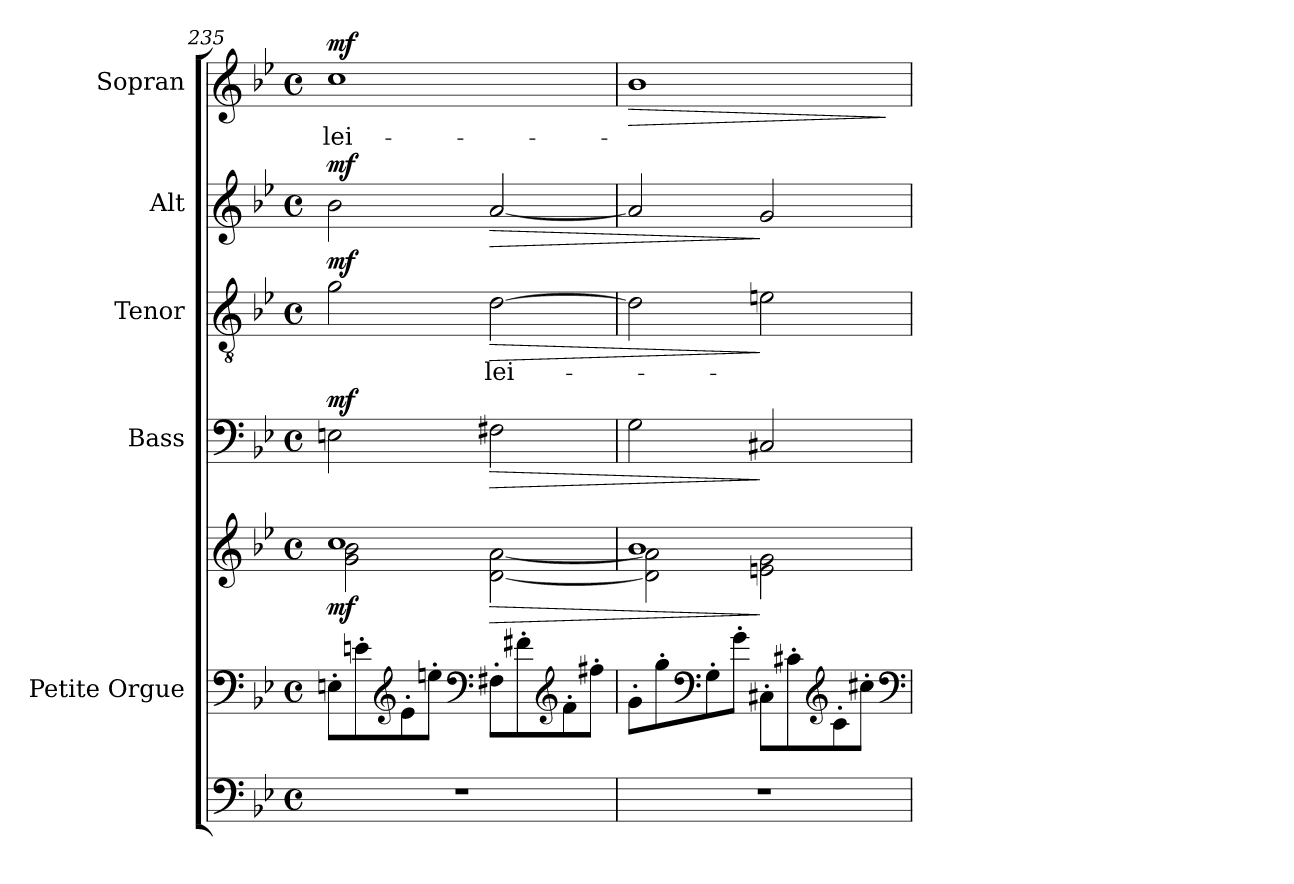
**kern	**kern	**kern	**dynam	**kern	**dynam	**kern	**text	**dynam	**kern	**dynam	**kern	**text	**dynam
*part6	*part5	*part5	*part5	*part4	*part4	*part3	*part3	*part3	*part2	*part2	*part1	*part1	*part1
*staff7	*staff6	*staff5	*staff5/6	*staff4	*staff4	*staff3	*staff3	*staff3	*staff2	*staff2	*staff1	*staff1	*staff1
*	*I"Petite Orgue	*	*	*I"Bass	*	*I"Tenor	*	*	*I"Alt	*	*I"Sopran	*	*
*	*I'Org. 1	*	*	*I'B.	*	*I'T.	*	*	*I'A.	*	*I'S.	*	*
*clefF4	*clefF4	*clefG2	*	*clefF4	*	*clefGv2	*	*	*clefG2	*	*clefG2	*	*
*k[b-e-]	*k[b-e-]	*k[b-e-]	*	*k[b-e-]	*	*k[b-e-]	*	*	*k[b-e-]	*	*k[b-e-]	*	*
*B-:	*B-:	*B-:	*	*B-:	*	*B-:	*	*	*B-:	*	*B-:	*	*
*M4/4	*M4/4	*M4/4	*	*M4/4	*	*M4/4	*	*	*M4/4	*	*M4/4	*	*
*met(c)	*met(c)	*met(c)	*	*met(c)	*	*met(c)	*	*	*met(c)	*	*met(c)	*	*
=235	=235	=235	=235	=235	=235	=235	=235	=235	=235	=235	=235	=235	=235
*	*	*^	*	*	*	*	*	*	*	*	*	*	*
!	!	!	!	!LO:DY:b	!	!LO:DY:a	!	!	!LO:DY:a	!	!LO:DY:a	!	!LO:LY:b	!LO:DY:a
1r	8En'>\L	1cc	2g\ 2b-\	mf	2En\	mf	2g\	.	mf	2b-\	mf	1cc	-lei-	mf
.	8en'>\	.	.	.	.	.	.	.	.	.	.	.	.	.
*	*clefG2	*	*	*	*	*	*	*	*	*	*	*	*	*
.	8e'>\	.	.	.	.	.	.	.	.	.	.	.	.	.
.	8ee'>\J	.	.	.	.	.	.	.	.	.	.	.	.	.
*	*clefF4	*	*	*	*	*	*	*	*	*	*	*	*	*
!	!	!	!	!LO:HP:b	!	!LO:HP:b	!	!LO:LY:b	!LO:HP:b	!	!LO:HP:b	!	!	!
.	8F#X'>\L	.	[<2d\ [<2a\	>	2F#X\	>	[2d\	-lei-	>	[2a/	>	.	.	.
.	8f#X'>\	.	.	.	.	.	.	.	.	.	.	.	.	.
*	*clefG2	*	*	*	*	*	*	*	*	*	*	*	*	*
.	8f#'>\	.	.	.	.	.	.	.	.	.	.	.	.	.
.	8ff#'>\J	.	.	.	.	.	.	.	.	.	.	.	.	.
=236	=236	=236	=236	=236	=236	=236	=236	=236	=236	=236	=236	=236	=236	=236
!	!	!	!	!	!	!	!	!	!	!	!	!	!	!LO:HP:b
1r	8g'>\L	1b-	2d\] 2a\]	.	2G\	.	2d\]	.	.	2a/]	.	1b-	.	>
.	8gg'>\	.	.	.	.	.	.	.	.	.	.	.	.	.
*	*clefF4	*	*	*	*	*	*	*	*	*	*	*	*	*
.	8G'>\	.	.	.	.	.	.	.	.	.	.	.	.	.
.	8g'>\J	.	.	.	.	.	.	.	.	.	.	.	.	.
.	8C#X'>\L	.	2en\ 2g\	]	2C#X/	]	2en\	.	]	2g/	]	.	.	.
.	8c#X'>\	.	.	.	.	.	.	.	.	.	.	.	.	.
*	*clefG2	*	*	*	*	*	*	*	*	*	*	*	*	*
.	8c#'>\	.	.	.	.	.	.	.	.	.	.	.	.	.
.	8cc#'>\J	.	.	.	.	.	.	.	.	.	.	.	.	.
*	*	*v	*v	*	*	*	*	*	*	*	*	*	*	*
*	*clefF4	*	*	*	*	*	*	*	*	*	*	*	*
.	.	.	.	.	.	.	.	.	.	.	.	.	]
=	=	=	=	=	=	=	=	=	=	=	=	=	=
*-	*-	*-	*-	*-	*-	*-	*-	*-	*-	*-	*-	*-	*-
